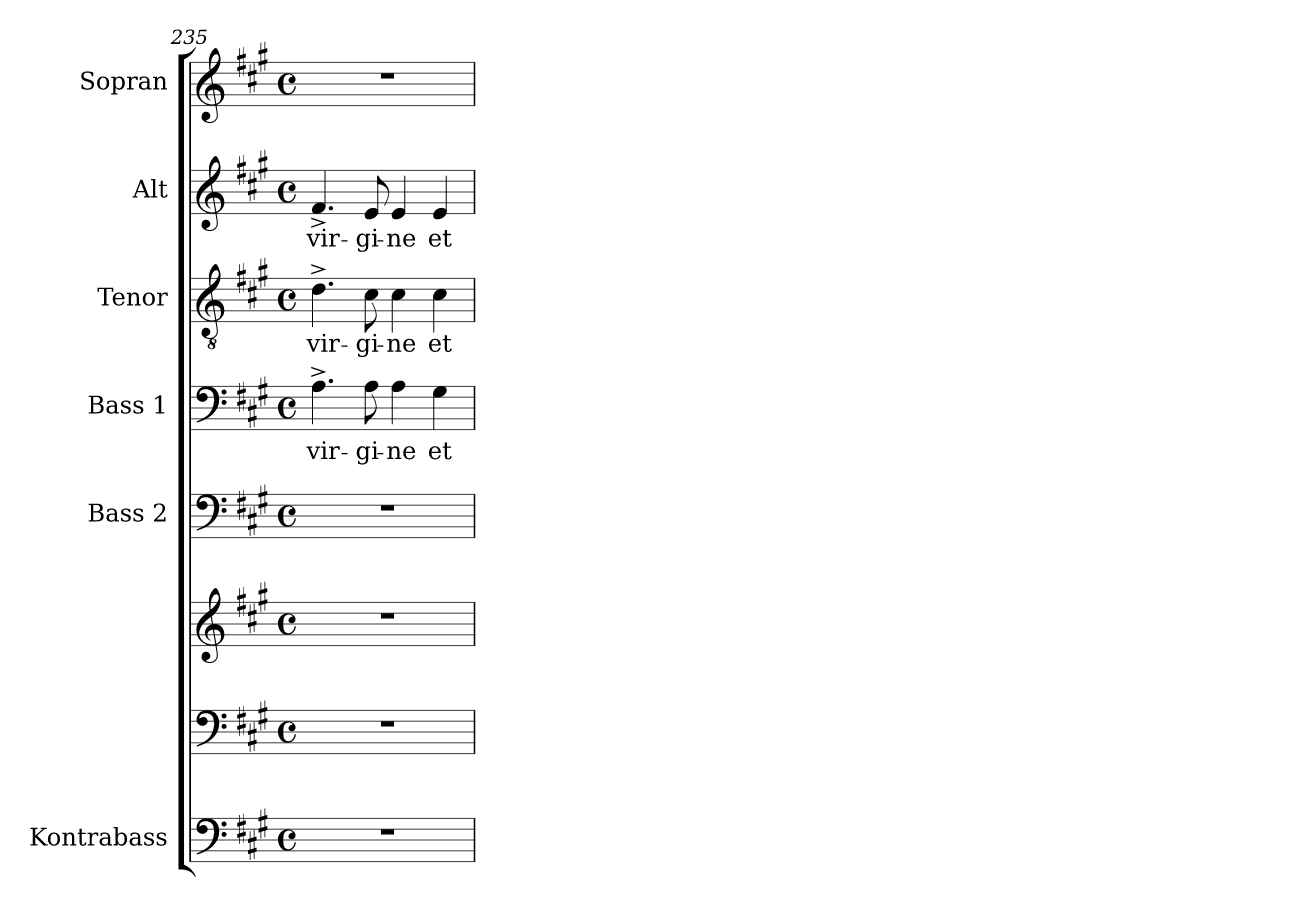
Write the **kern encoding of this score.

**kern	**kern	**kern	**kern	**kern	**text	**kern	**text	**kern	**text	**kern
*part7	*part6	*part6	*part5	*part4	*part4	*part3	*part3	*part2	*part2	*part1
*staff8	*staff7	*staff6	*staff5	*staff4	*staff4	*staff3	*staff3	*staff2	*staff2	*staff1
*I"Kontrabass	*	*	*I"Bass 2	*I"Bass 1	*	*I"Tenor	*	*I"Alt	*	*I"Sopran
*I'Kb.	*	*	*I'B. 2	*I'B. 1	*	*I'T.	*	*I'A.	*	*I'S.
*clefF4	*clefF4	*clefG2	*clefF4	*clefF4	*	*clefGv2	*	*clefG2	*	*clefG2
*ITrd7c12	*	*	*	*	*	*	*	*	*	*
*k[f#c#g#]	*k[f#c#g#]	*k[f#c#g#]	*k[f#c#g#]	*k[f#c#g#]	*	*k[f#c#g#]	*	*k[f#c#g#]	*	*k[f#c#g#]
*A:	*A:	*A:	*A:	*A:	*	*A:	*	*A:	*	*A:
*M4/4	*M4/4	*M4/4	*M4/4	*M4/4	*	*M4/4	*	*M4/4	*	*M4/4
*met(c)	*met(c)	*met(c)	*met(c)	*met(c)	*	*met(c)	*	*met(c)	*	*met(c)
=235	=235	=235	=235	=235	=235	=235	=235	=235	=235	=235
!	!	!	!	!	!LO:LY:b	!	!LO:LY:b	!	!LO:LY:b	!
1r	1r	1r	1r	4.A^>\	vir-	4.d^>\	vir-	4.f#^>/	vir-	1r
!	!	!	!	!	!LO:LY:b	!	!LO:LY:b	!	!LO:LY:b	!
.	.	.	.	8A\	-gi-	8c#\	-gi-	8e/	-gi-	.
!	!	!	!	!	!LO:LY:b	!	!LO:LY:b	!	!LO:LY:b	!
.	.	.	.	4A\	-ne	4c#\	-ne	4e/	-ne	.
!	!	!	!	!	!LO:LY:b	!	!LO:LY:b	!	!LO:LY:b	!
.	.	.	.	4G#\	et	4c#\	et	4e/	et	.
=	=	=	=	=	=	=	=	=	=	=
*-	*-	*-	*-	*-	*-	*-	*-	*-	*-	*-
